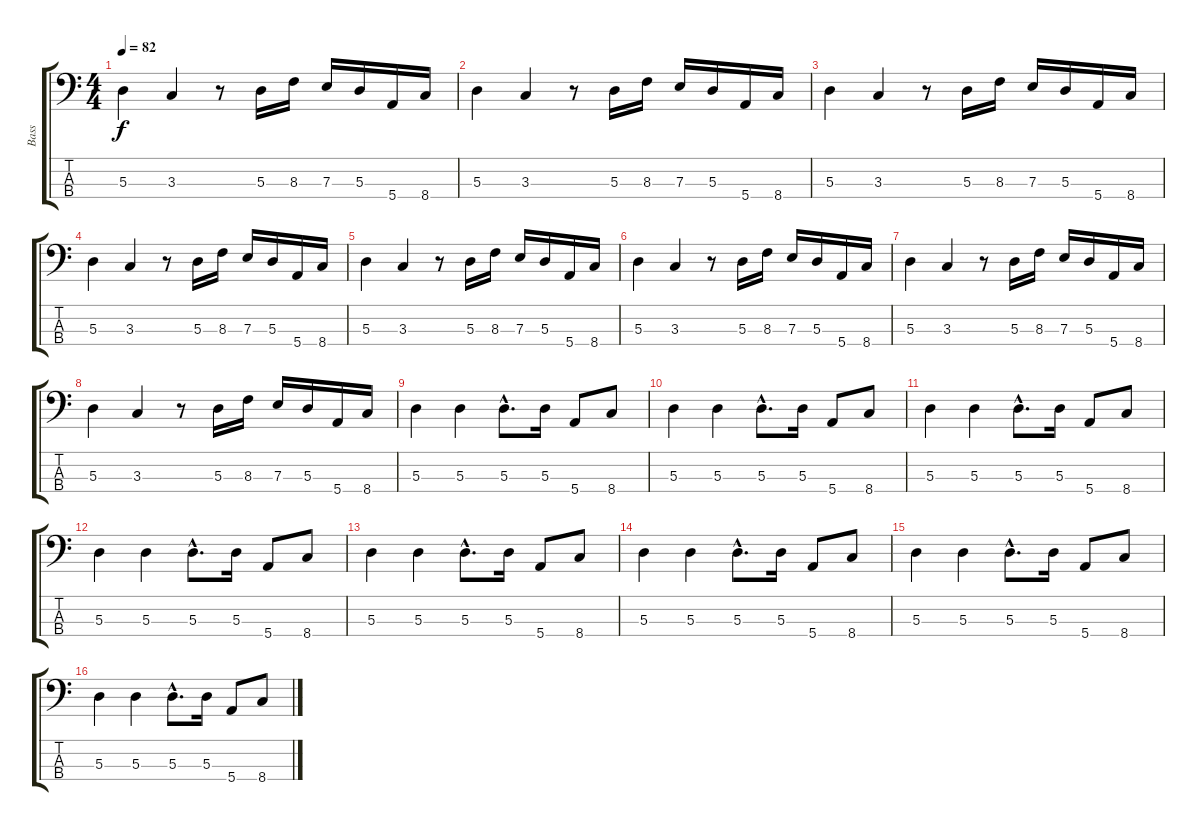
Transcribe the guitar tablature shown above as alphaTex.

\track ("Bass" "Bass") {instrument slapbass2}
\staff {score tabs}
\tuning (G2 D2 A1 E1) {hide}
\ts (4 4)
\tempo 82
\clef f4
\ks c
5.3.4{dy f} 3.3.4 r.8 5.3.16 8.3.16 7.3.16 5.3.16 5.4.16 8.4.16 |
5.3.4 3.3.4 r.8 5.3.16 8.3.16 7.3.16 5.3.16 5.4.16 8.4.16 |
5.3.4 3.3.4 r.8 5.3.16 8.3.16 7.3.16 5.3.16 5.4.16 8.4.16 |
5.3.4 3.3.4 r.8 5.3.16 8.3.16 7.3.16 5.3.16 5.4.16 8.4.16 |
5.3.4 3.3.4 r.8 5.3.16 8.3.16 7.3.16 5.3.16 5.4.16 8.4.16 |
5.3.4 3.3.4 r.8 5.3.16 8.3.16 7.3.16 5.3.16 5.4.16 8.4.16 |
5.3.4 3.3.4 r.8 5.3.16 8.3.16 7.3.16 5.3.16 5.4.16 8.4.16 |
5.3.4 3.3.4 r.8 5.3.16 8.3.16 7.3.16 5.3.16 5.4.16 8.4.16 |
5.3.4 5.3.4 5.3{hac}.8{d} 5.3.16 5.4.8 8.4.8 |
5.3.4 5.3.4 5.3{hac}.8{d} 5.3.16 5.4.8 8.4.8 |
5.3.4 5.3.4 5.3{hac}.8{d} 5.3.16 5.4.8 8.4.8 |
5.3.4 5.3.4 5.3{hac}.8{d} 5.3.16 5.4.8 8.4.8 |
5.3.4 5.3.4 5.3{hac}.8{d} 5.3.16 5.4.8 8.4.8 |
5.3.4 5.3.4 5.3{hac}.8{d} 5.3.16 5.4.8 8.4.8 |
5.3.4 5.3.4 5.3{hac}.8{d} 5.3.16 5.4.8 8.4.8 |
5.3.4 5.3.4 5.3{hac}.8{d} 5.3.16 5.4.8 8.4.8
